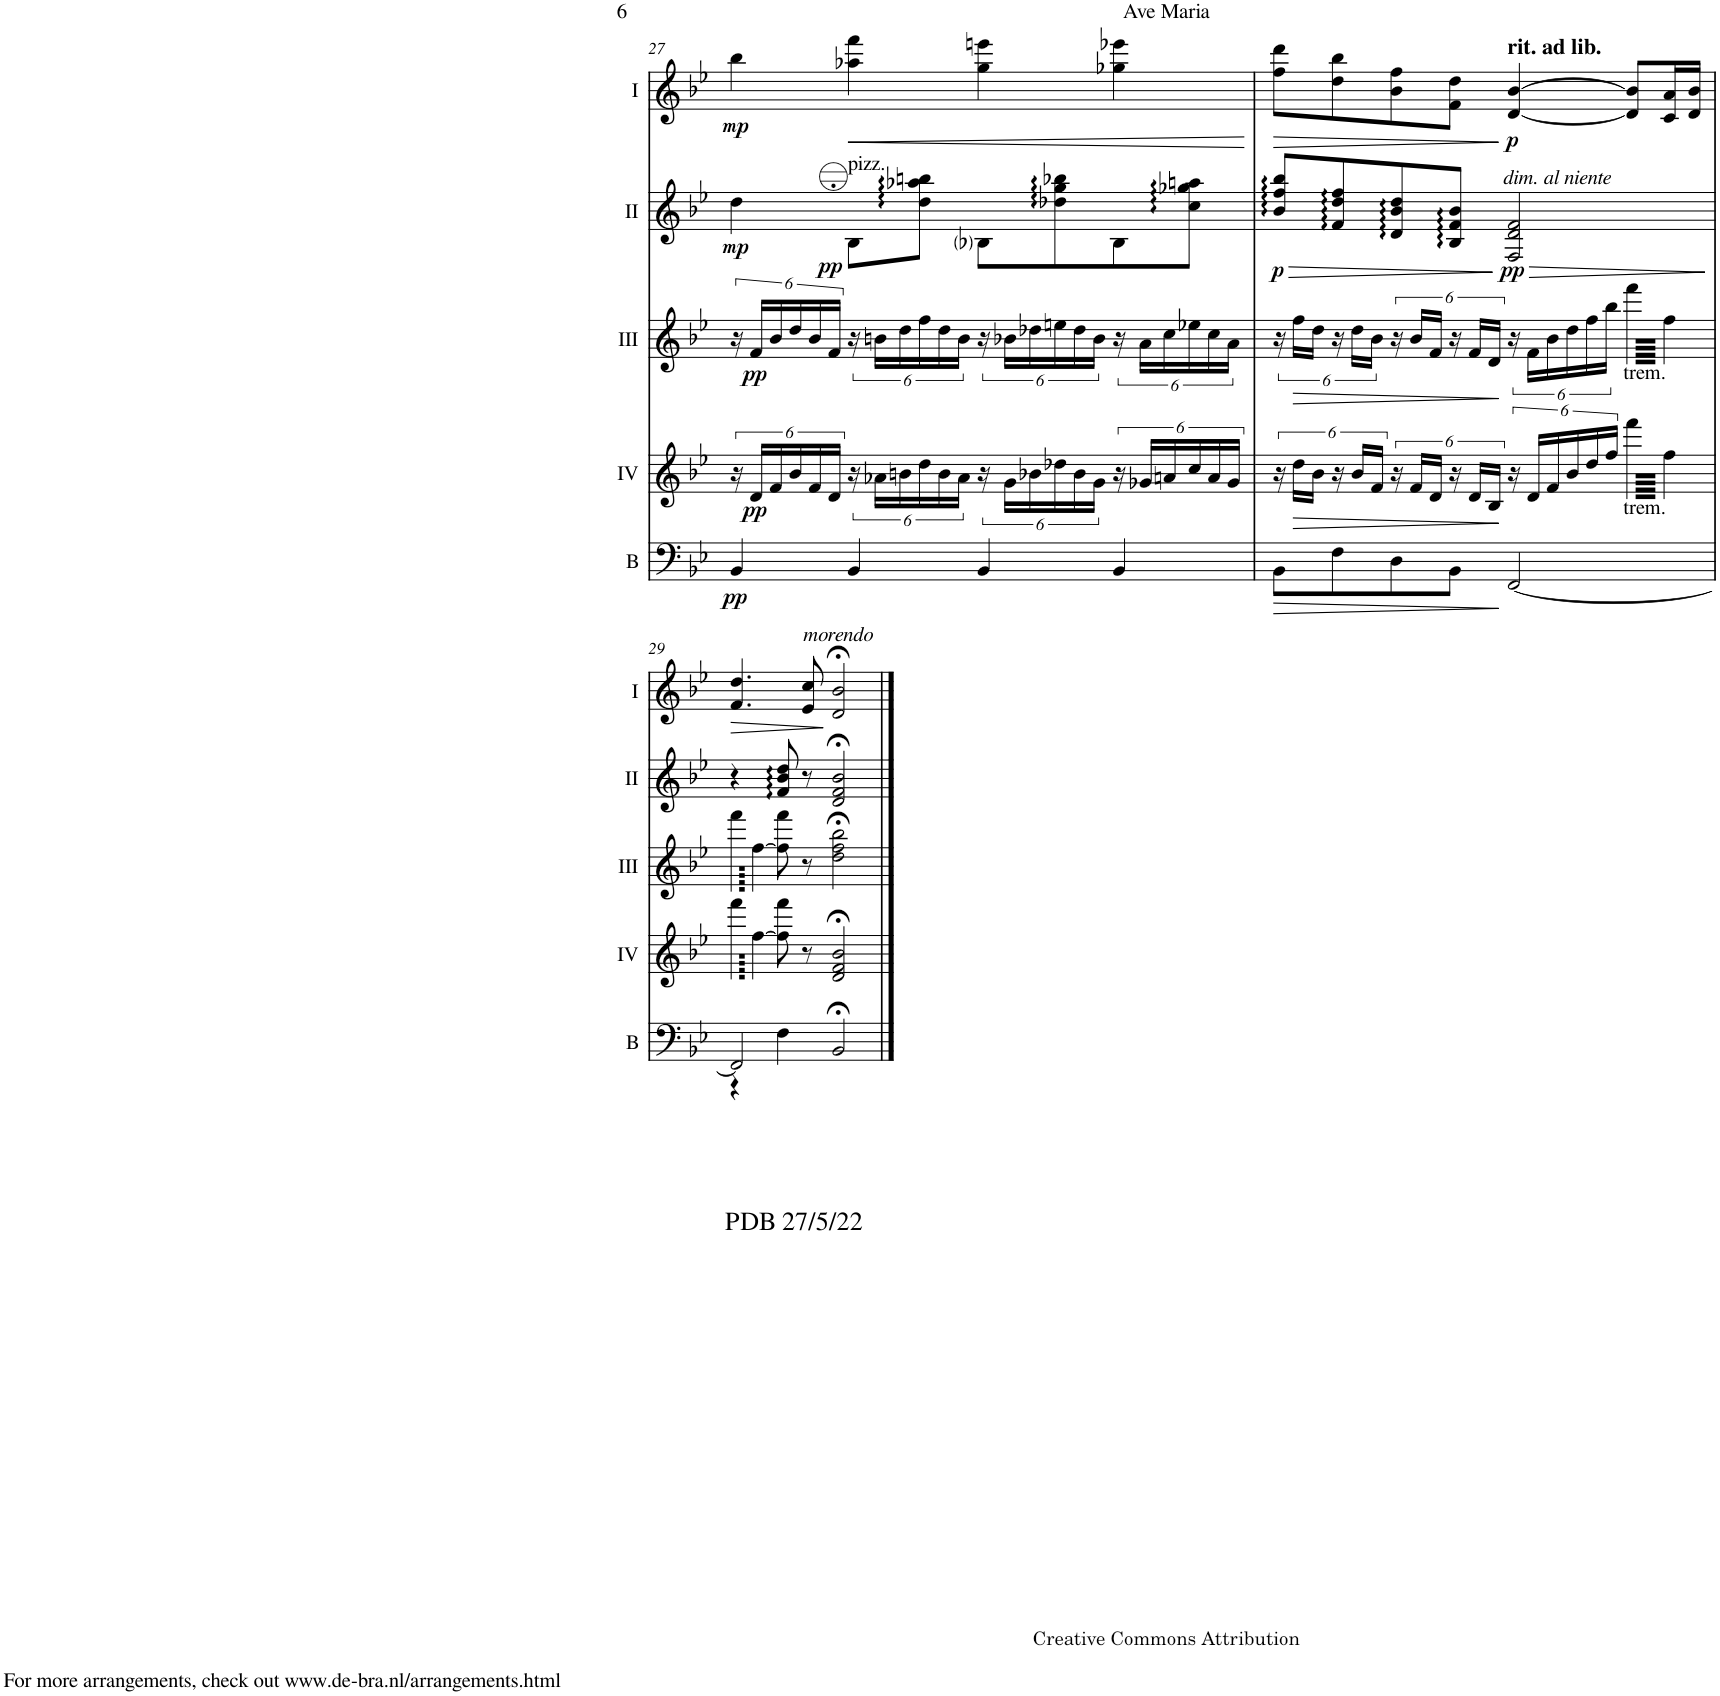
**kern	**dynam	**kern	**dynam	**kern	**dynam	**kern	**dynam	**kern	**dynam
*part5	*part5	*part4	*part4	*part3	*part3	*part2	*part2	*part1	*part1
*staff5	*staff5	*staff4	*staff4	*staff3	*staff3	*staff2	*staff2	*staff1	*staff1
*I"Bass	*	*I"Acc. 4	*	*I"Acc. 3	*	*I"Acc. 2	*	*I"Acc. 1	*
*I'B	*	*	*	*	*	*	*	*	*
!!LO:PB:g=z
*clefF4	*	*clefG2	*	*clefG2	*	*clefG2	*	*clefG2	*
*Trd7c12	*	*	*	*	*	*	*	*	*
*k[b-e-]	*	*k[b-e-]	*	*k[b-e-]	*	*k[b-e-]	*	*k[b-e-]	*
*M4/4	*	*M4/4	*	*M4/4	*	*M4/4	*	*M4/4	*
*met(c)	*	*met(c)	*	*met(c)	*	*met(c)	*	*met(c)	*
=27	=27	=27	=27	=27	=27	=27	=27	=27	=27
!	!LO:DY:b	!	!	!	!	!	!LO:DY:b	!	!LO:DY:b
4BB-/	pp	24r	.	24r	.	4d\	mp	4b-\	mp
!	!	!	!LO:DY:b	!	!LO:DY:b	!	!	!	!
.	.	24d/LL	pp	24f/LL	pp	.	.	.	.
.	.	24f/	.	24b-/	.	.	.	.	.
.	.	24b-/	.	24dd/	.	.	.	.	.
.	.	24f/	.	24b-/	.	.	.	.	.
.	.	24d/JJ	.	24f/JJ	.	.	.	.	.
!	!	!	!	!	!	!LO:TX:a:t=pizz.	!	!	!
!	!	!	!	!	!	!	!LO:DY:b	!	!LO:HP:b
4BB-/	.	24r	.	24r	.	8BB-\L	pp	4a-X\ 4ff\	<
.	.	24a-X\LL	.	24bn\LL	.	.	.	.	.
.	.	24bn\	.	24dd\	.	.	.	.	.
.	.	24dd\	.	24ff\	.	8d\ 8a-X\ 8bn\J	.	.	.
.	.	24b\	.	24dd\	.	.	.	.	.
.	.	24a-\JJ	.	24b\JJ	.	.	.	.	.
4BB-/	.	24r	.	24r	.	8BB-i\L	.	4g\ 4een\	.
.	.	24g\LL	.	24b-X\LL	.	.	.	.	.
.	.	24b-X\	.	24dd-X\	.	.	.	.	.
.	.	24dd-X\	.	24een\	.	8d-X\ 8g\ 8b-X\	.	.	.
.	.	24b-\	.	24dd-\	.	.	.	.	.
.	.	24g\JJ	.	24b-\JJ	.	.	.	.	.
4BB-/	.	24r	.	24r	.	8BB-\	.	4g-X\ 4ee-X\	.
.	.	24g-X/LL	.	24a\LL	.	.	.	.	.
.	.	24an/	.	24cc\	.	.	.	.	.
.	.	24cc/	.	24ee-X\	.	8c\ 8g-X\ 8an\J	.	.	.
.	.	24a/	.	24cc\	.	.	.	.	.
.	.	24g-/JJ	.	24a\JJ	.	.	.	.	.
.	.	.	.	.	.	.	.	.	[
=28	=28	=28	=28	=28	=28	=28	=28	=28	=28
!	!LO:HP:b	!	!	!	!	!	!LO:HP:b	!	!LO:HP:b
!	!	!	!	!	!	!	!LO:DY:n=1:b	!	!
8BB-\L	>	24r	.	24r	.	8b-/ 8ff/ 8bb-/L	> p	8f\ 8dd\L	>
!	!	!	!LO:HP:b	!	!LO:HP:b	!	!	!	!
.	.	24dd\LL	>	24ff\LL	>	.	.	.	.
.	.	24b-\JJ	.	24dd\JJ	.	.	.	.	.
8F\	.	24r	.	24r	.	8f/ 8dd/ 8ff/	.	8d\ 8b-\	.
.	.	24b-/LL	.	24dd\LL	.	.	.	.	.
.	.	24f/JJ	.	24b-\JJ	.	.	.	.	.
8D\	.	24r	.	24r	.	8d/ 8b-/ 8dd/	.	8B-\ 8f\	.
.	.	24f/LL	.	24b-/LL	.	.	.	.	.
.	.	24d/JJ	.	24f/JJ	.	.	.	.	.
8BB-\J	.	24r	.	24r	.	8B-/ 8f/ 8b-/J	.	8F\ 8d\J	.
.	.	24d/LL	.	24f/LL	.	.	.	.	.
.	.	24B-/JJ	.	24d/JJ	.	.	.	.	.
!	!	!	!	!	!	!	!	!LO:TX:a:B:t=rit. ad lib.	!
!	!	!	!	!	!	!LO:TX:a:i:t=dim. al niente	!	!	!
!	!	!	!	!	!	!	!LO:HP:n=1:b	!	!
!	!	!	!	!	!	!	!LO:DY:n=2:b	!	!LO:DY:n=1:b
[<2FF/	]	24r	]	24r	]	2F/ 2d/ 2f/	] > pp	[4D/ [4B-/	] p
.	.	24d/LL	.	24f\LL	.	.	.	.	.
.	.	24f/	.	24b-\	.	.	.	.	.
.	.	24b-/	.	24dd\	.	.	.	.	.
.	.	24dd/	.	24ff\	.	.	.	.	.
.	.	24ff/JJ	.	24bb-\JJ	.	.	.	.	.
!	!	!	!	!LO:TX:b:t=trem.	!	!	!	!	!
!	!	!LO:TX:b:t=trem.	!	!	!	!	!	!	!
*	*	*tremolo	*	*	*	*	*	*	*
*	*	*	*	*tremolo	*	*	*	*	*
.	.	128fff\LLLLL	.	128fff\LLLLL	.	.	.	8D/] 8B-/]L	.
.	.	128ff\	.	128ff\	.	.	.	.	.
.	.	128fff\	.	128fff\	.	.	.	.	.
.	.	128ff\	.	128ff\	.	.	.	.	.
.	.	128fff\	.	128fff\	.	.	.	.	.
.	.	128ff\	.	128ff\	.	.	.	.	.
.	.	128fff\	.	128fff\	.	.	.	.	.
.	.	128ff\	.	128ff\	.	.	.	.	.
.	.	128fff\	.	128fff\	.	.	.	.	.
.	.	128ff\	.	128ff\	.	.	.	.	.
.	.	128fff\	.	128fff\	.	.	.	.	.
.	.	128ff\	.	128ff\	.	.	.	.	.
.	.	128fff\	.	128fff\	.	.	.	.	.
.	.	128ff\	.	128ff\	.	.	.	.	.
.	.	128fff\	.	128fff\	.	.	.	.	.
.	.	128ff\	.	128ff\	.	.	.	.	.
.	.	128fff\	.	128fff\	.	.	.	16C/ 16A/L	.
.	.	128ff\	.	128ff\	.	.	.	.	.
.	.	128fff\	.	128fff\	.	.	.	.	.
.	.	128ff\	.	128ff\	.	.	.	.	.
.	.	128fff\	.	128fff\	.	.	.	.	.
.	.	128ff\	.	128ff\	.	.	.	.	.
.	.	128fff\	.	128fff\	.	.	.	.	.
.	.	128ff\	.	128ff\	.	.	.	.	.
.	.	128fff\	.	128fff\	.	.	.	16D/ 16B-/JJ	.
.	.	128ff\	.	128ff\	.	.	.	.	.
.	.	128fff\	.	128fff\	.	.	.	.	.
.	.	128ff\	.	128ff\	.	.	.	.	.
.	.	128fff\	.	128fff\	.	.	.	.	.
.	.	128ff\	.	128ff\	.	.	.	.	.
.	.	128fff\	.	128fff\	.	.	.	.	.
.	.	128ff\JJJJJ	.	128ff\JJJJJ	.	.	.	.	.
.	.	.	.	.	.	.	]	.	.
!!LO:LB:g=z
=29	=29	=29	=29	=29	=29	=29	=29	=29	=29
*^	*	*	*	*	*	*	*	*	*
!	!	!	!	!	!	!	!	!	!LO:TX:b:t=For more arrangements, check out www.de-bra.nl/arrangements.html	!
!	!	!	!	!	!	!	!	!	!LO:TX:b:t=PDB 27/5/22	!
!	!	!	!	!	!	!	!	!	!	!LO:HP:b
2FF/]	4r	.	128fff\LLLLL	.	128fff\LLLLL	.	4r	.	4.F/ 4.d/	>
.	.	.	[128ff\	.	[128ff\	.	.	.	.	.
.	.	.	128fff\	.	128fff\	.	.	.	.	.
.	.	.	[128ff\	.	[128ff\	.	.	.	.	.
.	.	.	128fff\	.	128fff\	.	.	.	.	.
.	.	.	[128ff\	.	[128ff\	.	.	.	.	.
.	.	.	128fff\	.	128fff\	.	.	.	.	.
.	.	.	[128ff\	.	[128ff\	.	.	.	.	.
.	.	.	128fff\	.	128fff\	.	.	.	.	.
.	.	.	[128ff\	.	[128ff\	.	.	.	.	.
.	.	.	128fff\	.	128fff\	.	.	.	.	.
.	.	.	[128ff\	.	[128ff\	.	.	.	.	.
.	.	.	128fff\	.	128fff\	.	.	.	.	.
.	.	.	[128ff\	.	[128ff\	.	.	.	.	.
.	.	.	128fff\	.	128fff\	.	.	.	.	.
.	.	.	[128ff\	.	[128ff\	.	.	.	.	.
.	.	.	128fff\	.	128fff\	.	.	.	.	.
.	.	.	[128ff\	.	[128ff\	.	.	.	.	.
.	.	.	128fff\	.	128fff\	.	.	.	.	.
.	.	.	[128ff\	.	[128ff\	.	.	.	.	.
.	.	.	128fff\	.	128fff\	.	.	.	.	.
.	.	.	[128ff\	.	[128ff\	.	.	.	.	.
.	.	.	128fff\	.	128fff\	.	.	.	.	.
.	.	.	[128ff\	.	[128ff\	.	.	.	.	.
.	.	.	128fff\	.	128fff\	.	.	.	.	.
.	.	.	[128ff\	.	[128ff\	.	.	.	.	.
.	.	.	128fff\	.	128fff\	.	.	.	.	.
.	.	.	[128ff\	.	[128ff\	.	.	.	.	.
.	.	.	128fff\	.	128fff\	.	.	.	.	.
.	.	.	[128ff\	.	[128ff\	.	.	.	.	.
.	.	.	128fff\	.	128fff\	.	.	.	.	.
.	.	.	128ff\JJJJJ	.	128ff\JJJJJ	.	.	.	.	.
*	*	*	*	*	*Xtremolo	*	*	*	*	*
*	*	*	*Xtremolo	*	*	*	*	*	*	*
.	4F\	.	8ff\] 8fff\	.	8ff\] 8fff\	.	8F/ 8B-/ 8d/	.	.	.
.	.	.	.	.	.	.	.	.	.	.
.	.	.	.	.	.	.	.	.	.	.
.	.	.	.	.	.	.	.	.	.	.
.	.	.	.	.	.	.	.	.	.	.
.	.	.	.	.	.	.	.	.	.	.
.	.	.	.	.	.	.	.	.	.	.
.	.	.	.	.	.	.	.	.	.	.
.	.	.	.	.	.	.	.	.	.	.
.	.	.	.	.	.	.	.	.	.	.
.	.	.	.	.	.	.	.	.	.	.
.	.	.	.	.	.	.	.	.	.	.
.	.	.	.	.	.	.	.	.	.	.
.	.	.	.	.	.	.	.	.	.	.
.	.	.	.	.	.	.	.	.	.	.
.	.	.	.	.	.	.	.	.	.	.
.	.	.	8r	.	8r	.	8r	.	8E-/ 8c/	.
!	!	!	!	!	!	!	!	!	!LO:TX:a:i:t=morendo	!
2BB-;</	2ryy	.	2d/;< 2f/;< 2b-/;<	.	2dd\;< 2ff\;< 2bb-\;<	.	2D/;< 2F/;< 2B-/;<	.	2D/;< 2B-/;<	]
*v	*v	*	*	*	*	*	*	*	*	*
==	==	==	==	==	==	==	==	==	==
*-	*-	*-	*-	*-	*-	*-	*-	*-	*-
